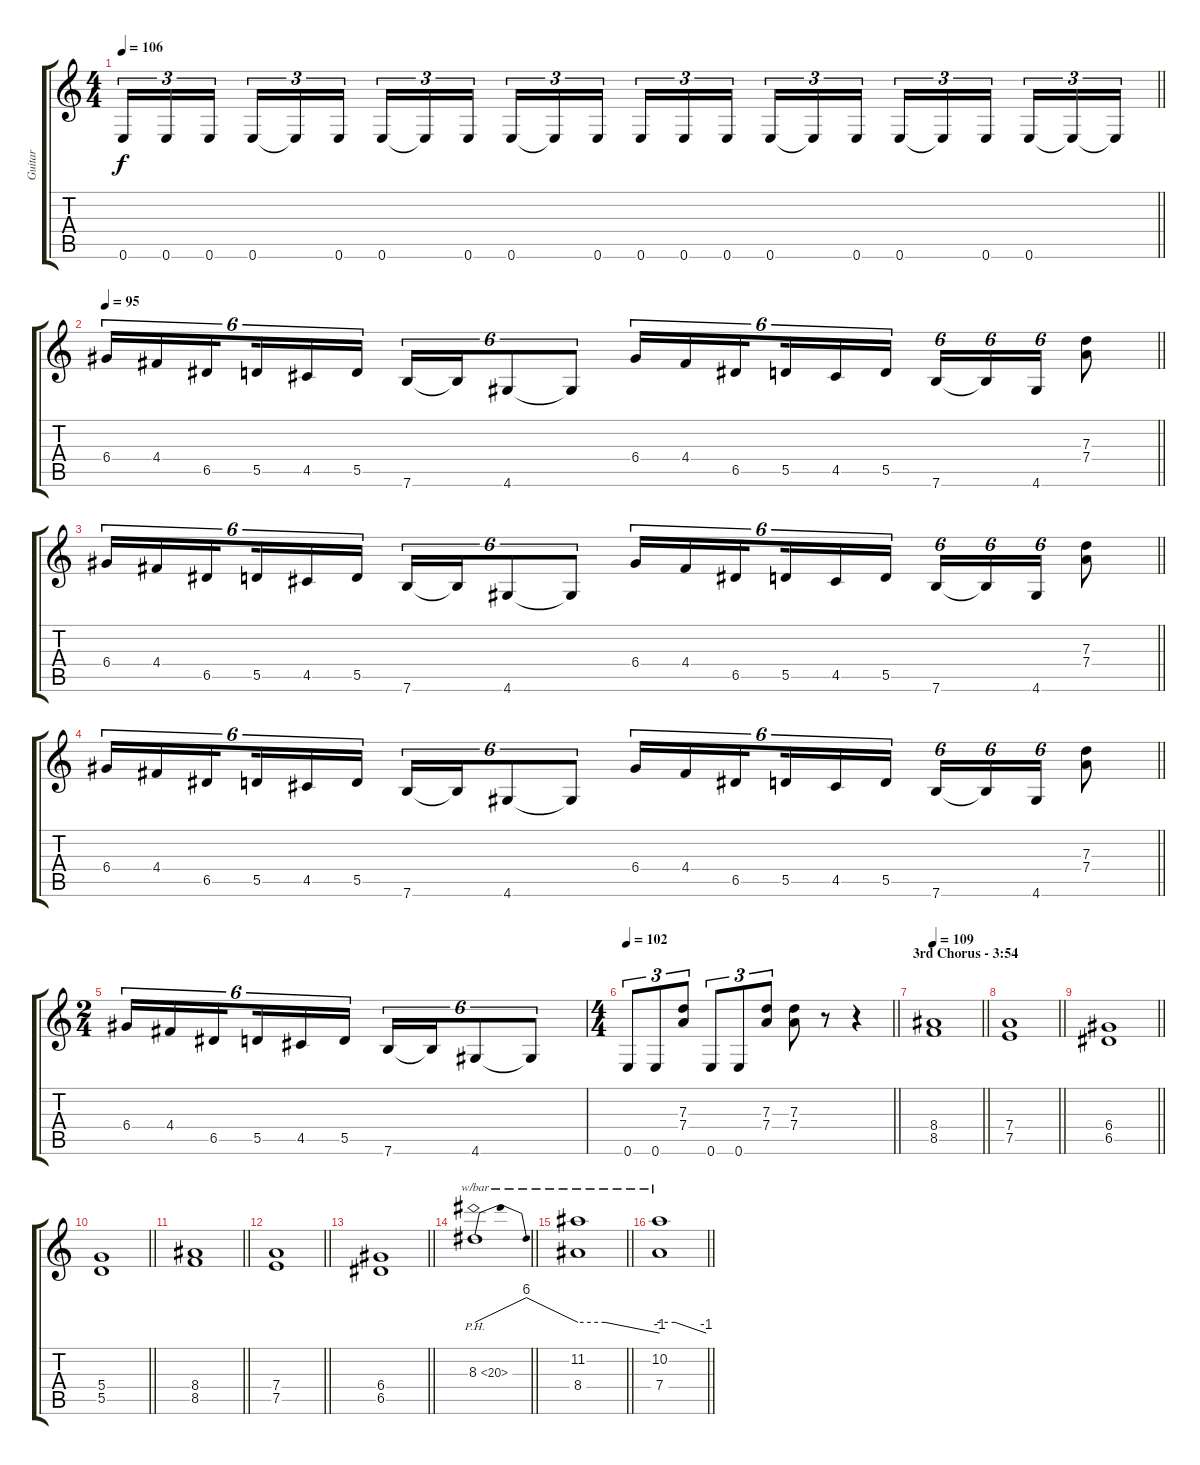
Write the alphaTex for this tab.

\track ("Guitar" "Guitar") {instrument distortionguitar}
\staff {score tabs}
\tuning (E4 B3 G3 D3 A2 E2) {hide}
\ts (4 4)
\tempo 106
\clef g2
\barLineRight lightlight
\ks c
0.6.16{tu (3 2) dy f} 0.6.16{tu (3 2)} 0.6.16{tu (3 2) beam splitsecondary} 0.6.16{tu (3 2)} 0.6{t}.16{tu (3 2)} 0.6.16{tu (3 2)} 0.6.16{tu (3 2)} 0.6{t}.16{tu (3 2)} 0.6.16{tu (3 2) beam splitsecondary} 0.6.16{tu (3 2)} 0.6{t}.16{tu (3 2)} 0.6.16{tu (3 2)} 0.6.16{tu (3 2)} 0.6.16{tu (3 2)} 0.6.16{tu (3 2) beam splitsecondary} 0.6.16{tu (3 2)} 0.6{t}.16{tu (3 2)} 0.6.16{tu (3 2)} 0.6.16{tu (3 2)} 0.6{t}.16{tu (3 2)} 0.6.16{tu (3 2) beam splitsecondary} 0.6.16{tu (3 2)} 0.6{t}.16{tu (3 2)} 0.6{t}.16{tu (3 2)} |
\tempo 95
\barLineRight lightlight
6.4.16{tu (6 4)} 4.4.16{tu (6 4)} 6.5.16{tu (6 4) beam splitsecondary} 5.5.16{tu (6 4)} 4.5.16{tu (6 4)} 5.5.16{tu (6 4)} 7.6.16{tu (6 4)} 7.6{t}.16{tu (6 4)} 4.6.8{tu (6 4)} 4.6{t}.8{tu (6 4)} 6.4.16{tu (6 4)} 4.4.16{tu (6 4)} 6.5.16{tu (6 4) beam splitsecondary} 5.5.16{tu (6 4)} 4.5.16{tu (6 4)} 5.5.16{tu (6 4)} 7.6.16{tu (6 4)} 7.6{t}.16{tu (6 4)} 4.6.16{tu (6 4)} (7.3 7.4).8 |
\barLineRight lightlight
6.4.16{tu (6 4)} 4.4.16{tu (6 4)} 6.5.16{tu (6 4) beam splitsecondary} 5.5.16{tu (6 4)} 4.5.16{tu (6 4)} 5.5.16{tu (6 4)} 7.6.16{tu (6 4)} 7.6{t}.16{tu (6 4)} 4.6.8{tu (6 4)} 4.6{t}.8{tu (6 4)} 6.4.16{tu (6 4)} 4.4.16{tu (6 4)} 6.5.16{tu (6 4) beam splitsecondary} 5.5.16{tu (6 4)} 4.5.16{tu (6 4)} 5.5.16{tu (6 4)} 7.6.16{tu (6 4)} 7.6{t}.16{tu (6 4)} 4.6.16{tu (6 4)} (7.3 7.4).8 |
\barLineRight lightlight
6.4.16{tu (6 4)} 4.4.16{tu (6 4)} 6.5.16{tu (6 4) beam splitsecondary} 5.5.16{tu (6 4)} 4.5.16{tu (6 4)} 5.5.16{tu (6 4)} 7.6.16{tu (6 4)} 7.6{t}.16{tu (6 4)} 4.6.8{tu (6 4)} 4.6{t}.8{tu (6 4)} 6.4.16{tu (6 4)} 4.4.16{tu (6 4)} 6.5.16{tu (6 4) beam splitsecondary} 5.5.16{tu (6 4)} 4.5.16{tu (6 4)} 5.5.16{tu (6 4)} 7.6.16{tu (6 4)} 7.6{t}.16{tu (6 4)} 4.6.16{tu (6 4)} (7.3 7.4).8 |
\ts (2 4)
6.4.16{tu (6 4)} 4.4.16{tu (6 4)} 6.5.16{tu (6 4) beam splitsecondary} 5.5.16{tu (6 4)} 4.5.16{tu (6 4)} 5.5.16{tu (6 4)} 7.6.16{tu (6 4)} 7.6{t}.16{tu (6 4)} 4.6.8{tu (6 4)} 4.6{t}.8{tu (6 4)} |
\ts (4 4)
\tempo 102
\barLineRight lightlight
0.6.8{tu (3 2)} 0.6.8{tu (3 2)} (7.3 7.4).8{tu (3 2)} 0.6.8{tu (3 2)} 0.6.8{tu (3 2)} (7.3 7.4).8{tu (3 2)} (7.3 7.4).8 r.8 r.4 |
\section ("" "3rd Chorus - 3:54")
\tempo 109
\barLineRight lightlight
(8.4 8.5).1 |
\barLineRight lightlight
(7.4 7.5).1 |
\barLineRight lightlight
(6.4 6.5).1 |
\barLineRight lightlight
(5.4 5.5).1 |
\barLineRight lightlight
(8.4 8.5).1 |
\barLineRight lightlight
(7.4 7.5).1 |
\barLineRight lightlight
(6.4 6.5).1 |
\barLineRight lightlight
8.3{ph 12}.1{tbe (dip default 0 0 45 24 53 24 60 0)} |
\barLineRight lightlight
(11.2 8.4).1{tbe (custom default 0 0 20 0 60 -4)} |
\barLineRight lightlight
(10.2 7.4).1{tbe (custom default 0 0 20 0 60 -4)}
